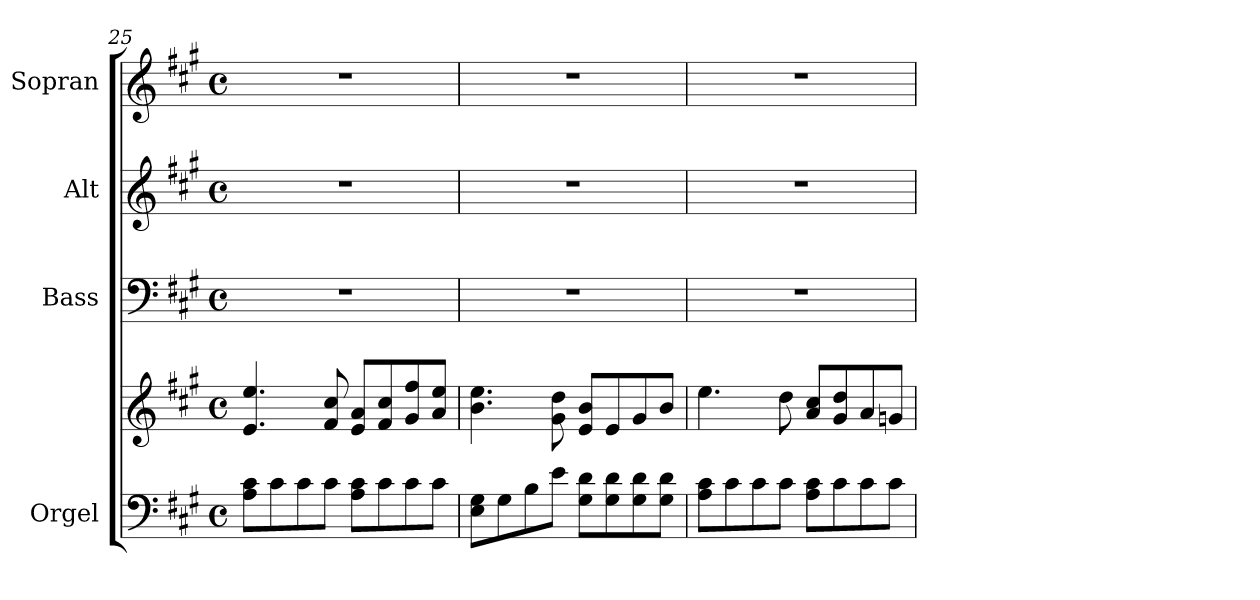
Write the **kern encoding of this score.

**kern	**kern	**kern	**kern	**kern
*part4	*part4	*part3	*part2	*part1
*staff5	*staff4	*staff3	*staff2	*staff1
*I"Orgel	*	*I"Bass	*I"Alt	*I"Sopran
*I'Org.	*	*I'B.	*I'A.	*I'S.
!!LO:LB:g=z
*clefF4	*clefG2	*clefF4	*clefG2	*clefG2
*k[f#c#g#]	*k[f#c#g#]	*k[f#c#g#]	*k[f#c#g#]	*k[f#c#g#]
*A:	*A:	*A:	*A:	*A:
*M4/4	*M4/4	*M4/4	*M4/4	*M4/4
*met(c)	*met(c)	*met(c)	*met(c)	*met(c)
=25	=25	=25	=25	=25
8A\ 8c#\L	4.e/ 4.ee/	1r	1r	1r
8c#\	.	.	.	.
8c#\	.	.	.	.
8c#\J	8f#/ 8cc#/	.	.	.
8A\ 8c#\L	8e/ 8a/L	.	.	.
8c#\	8f#/ 8cc#/	.	.	.
8c#\	8g#/ 8ff#/	.	.	.
8c#\J	8a/ 8ee/J	.	.	.
=26	=26	=26	=26	=26
8E\ 8G#\L	4.b\ 4.ee\	1r	1r	1r
8G#\	.	.	.	.
8B\	.	.	.	.
8e\J	8g#\ 8dd\	.	.	.
8G#\ 8d\L	8e/ 8b/L	.	.	.
8G#\ 8d\	8e/	.	.	.
8G#\ 8d\	8g#/	.	.	.
8G#\ 8d\J	8b/J	.	.	.
=27	=27	=27	=27	=27
8A\ 8c#\L	4.ee\	1r	1r	1r
8c#\	.	.	.	.
8c#\	.	.	.	.
8c#\J	8dd\	.	.	.
8A\ 8c#\L	8a/ 8cc#/L	.	.	.
8c#\	8g#/ 8dd/	.	.	.
8c#\	8a/	.	.	.
8c#\J	8gn/J	.	.	.
=	=	=	=	=
*-	*-	*-	*-	*-
